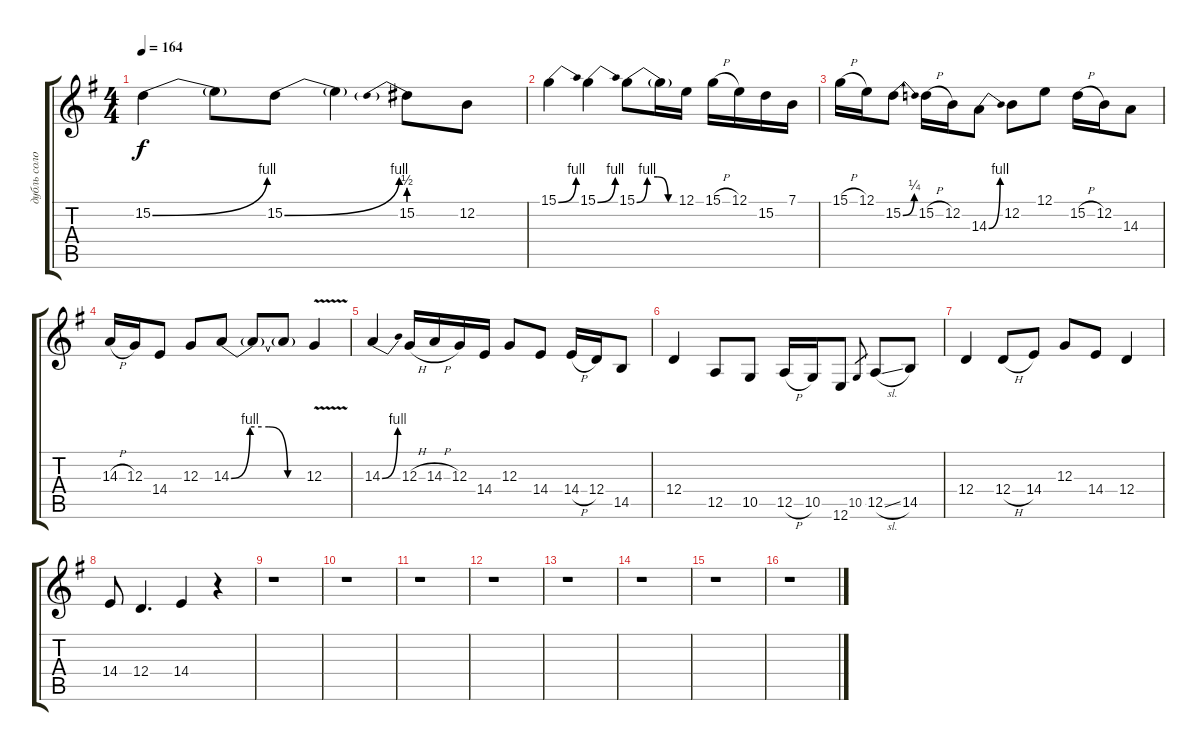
\track ("дубль соло" "дубль соло") {instrument lead7fifths}
\staff {score tabs}
\tuning (E4 B3 G3 D3 A2 E2) {hide}
\ts (4 4)
\tempo 164
\clef g2
\ks eminor
15.2{be (bend 0 0 60 4)}.4{dy f} 15.2{t}.8 15.2{be (bend 0 0 60 4)}.8 15.2{t}.4 15.2{be (prebend 0 2 60 2)}.8 12.2.8 |
15.1{be (bend 0 0 60 4)}.4 15.1{be (bend 0 0 60 4)}.4 15.1{be (custom 0 0 15 4 30 4 45 0 60 0)}.8 15.1{t}.16 12.1.16 15.1{h}.16 12.1.16 15.2.16 7.1.16 |
15.1{h}.16 12.1.16 15.2{be (bend 0 0 60 1)}.8 15.2{h}.16 12.2.16 14.3{be (bend 0 0 60 4)}.8 12.2.8 12.1.8 15.2{h}.16 12.2.16 14.3.8 |
14.3{h}.16 12.3.16 14.4.8 12.3.8 14.3{be (custom 0 0 15 4 30 4 45 0 60 0)}.8 14.3{t}.8 14.3{t}.8 12.3{v}.4 |
14.3{be (bend 0 0 60 4)}.4 12.3{h}.16 14.3{h}.16 12.3.16 14.4.16 12.3.8 14.4.8 14.4{h}.16 12.4.16 14.5.8 |
12.4.4 12.5.8 10.5.8 12.5{h}.16 10.5.16 12.6.8 10.5.8{gr} 12.5{sl}.8 14.5.8 |
12.4.4 12.4{h}.8 14.4.8 12.3.8 14.4.8 12.4.4 |
14.4.8 12.4.4{d} 14.4.4 r.4 |
r.1 |
r.1 |
r.1 |
r.1 |
r.1 |
r.1 |
r.1 |
r.1
